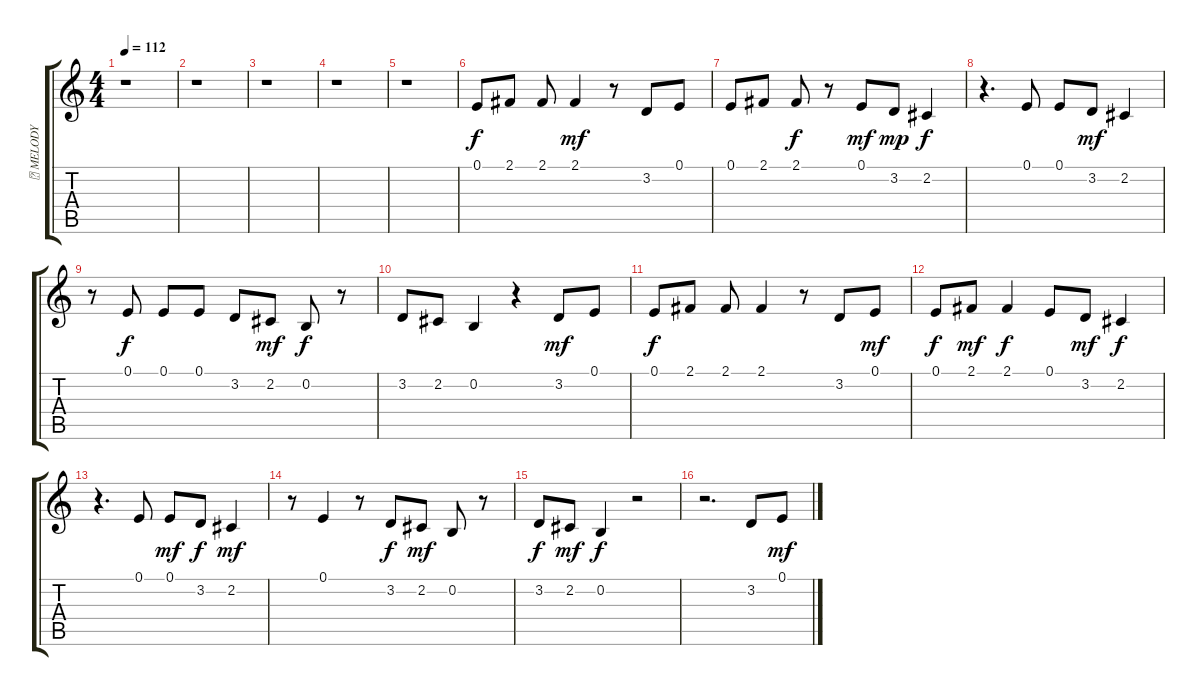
\track ("\u000b MELODY" "\u000b MELODY") {instrument lead6voice}
\staff {score tabs}
\tuning (E4 B3 G3 D3 A2 E2) {hide}
\ts (4 4)
\tempo 112
\clef g2
\ks c
r.1{dy f instrument lead6voice} |
r.1 |
r.1 |
r.1 |
r.1 |
0.1.8 2.1.8 2.1.8 2.1.4{dy mf} r.8 3.2.8 0.1.8 |
0.1.8 2.1.8 2.1.8{dy f} r.8 0.1.8{dy mf} 3.2.8{dy mp} 2.2.4{dy f} |
r.4{d} 0.1.8 0.1.8 3.2.8{dy mf} 2.2.4 |
r.8 0.1.8{dy f} 0.1.8 0.1.8 3.2.8 2.2.8{dy mf} 0.2.8{dy f} r.8 |
3.2.8 2.2.8 0.2.4 r.4 3.2.8{dy mf} 0.1.8 |
0.1.8{dy f} 2.1.8 2.1.8 2.1.4 r.8 3.2.8 0.1.8{dy mf} |
0.1.8{dy f} 2.1.8{dy mf} 2.1.4{dy f} 0.1.8 3.2.8{dy mf} 2.2.4{dy f} |
r.4{d} 0.1.8 0.1.8{dy mf} 3.2.8{dy f} 2.2.4{dy mf} |
r.8 0.1.4 r.8 3.2.8{dy f} 2.2.8{dy mf} 0.2.8 r.8 |
3.2.8{dy f} 2.2.8{dy mf} 0.2.4{dy f} r.2 |
r.2{d} 3.2.8 0.1.8{dy mf}
